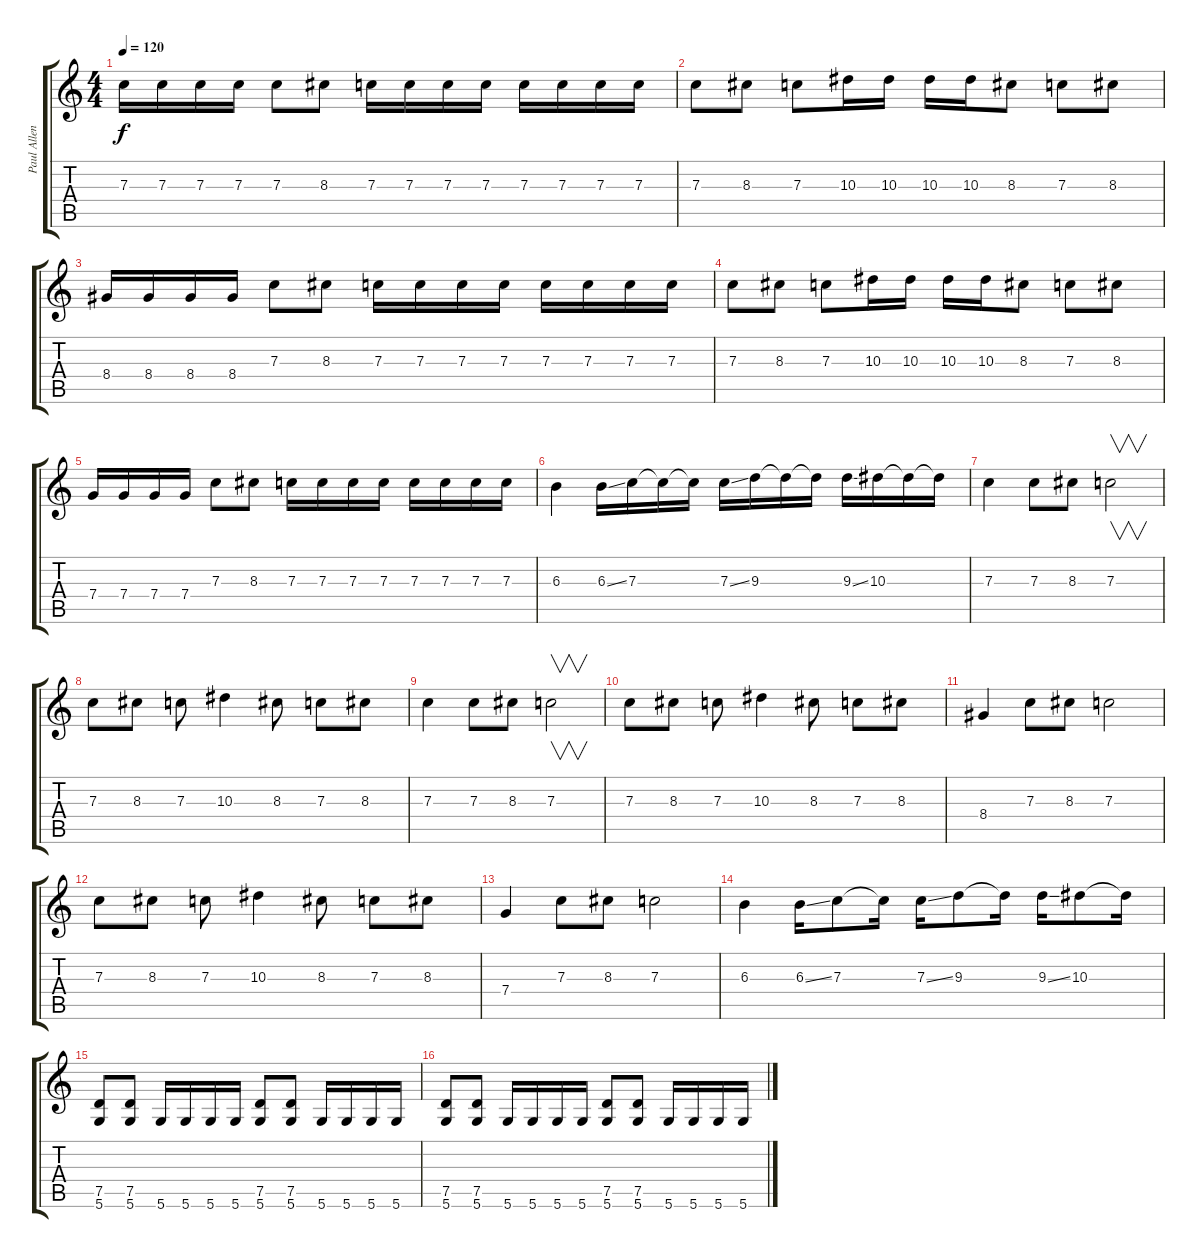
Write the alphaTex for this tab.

\track ("Paul Allender" "Paul Allen") {instrument distortionguitar}
\staff {score tabs}
\tuning (D4 A3 F3 C3 G2 D2) {hide}
\ts (4 4)
\tempo 120
\clef g2
\ks c
7.3.16{dy f} 7.3.16 7.3.16 7.3.16 7.3.8 8.3.8 7.3.16 7.3.16 7.3.16 7.3.16 7.3.16 7.3.16 7.3.16 7.3.16 |
7.3.8 8.3.8 7.3.8 10.3.16 10.3.16 10.3.16 10.3.16 8.3.8 7.3.8 8.3.8 |
8.4.16 8.4.16 8.4.16 8.4.16 7.3.8 8.3.8 7.3.16 7.3.16 7.3.16 7.3.16 7.3.16 7.3.16 7.3.16 7.3.16 |
7.3.8 8.3.8 7.3.8 10.3.16 10.3.16 10.3.16 10.3.16 8.3.8 7.3.8 8.3.8 |
7.4.16 7.4.16 7.4.16 7.4.16 7.3.8 8.3.8 7.3.16 7.3.16 7.3.16 7.3.16 7.3.16 7.3.16 7.3.16 7.3.16 |
6.3.4 6.3{ss}.16 7.3.16 7.3{t}.16 7.3{t}.16 7.3{ss}.16 9.3.16 9.3{t}.16 9.3{t}.16 9.3{ss}.16 10.3.16 10.3{t}.16 10.3{t}.16 |
7.3.4 7.3.8 8.3.8 7.3.2{v} |
7.3.8 8.3.8 7.3.8 10.3.4 8.3.8 7.3.8 8.3.8 |
7.3.4 7.3.8 8.3.8 7.3.2{v} |
7.3.8 8.3.8 7.3.8 10.3.4 8.3.8 7.3.8 8.3.8 |
8.4.4 7.3.8 8.3.8 7.3.2 |
7.3.8 8.3.8 7.3.8 10.3.4 8.3.8 7.3.8 8.3.8 |
7.4.4 7.3.8 8.3.8 7.3.2 |
6.3.4 6.3{ss}.16 7.3.8 7.3{t}.16 7.3{ss}.16 9.3.8 9.3{t}.16 9.3{ss}.16 10.3.8 10.3{t}.16 |
(7.5 5.6).8 (7.5 5.6).8 5.6.16 5.6.16 5.6.16 5.6.16 (7.5 5.6).8 (7.5 5.6).8 5.6.16 5.6.16 5.6.16 5.6.16 |
(7.5 5.6).8 (7.5 5.6).8 5.6.16 5.6.16 5.6.16 5.6.16 (7.5 5.6).8 (7.5 5.6).8 5.6.16 5.6.16 5.6.16 5.6.16
